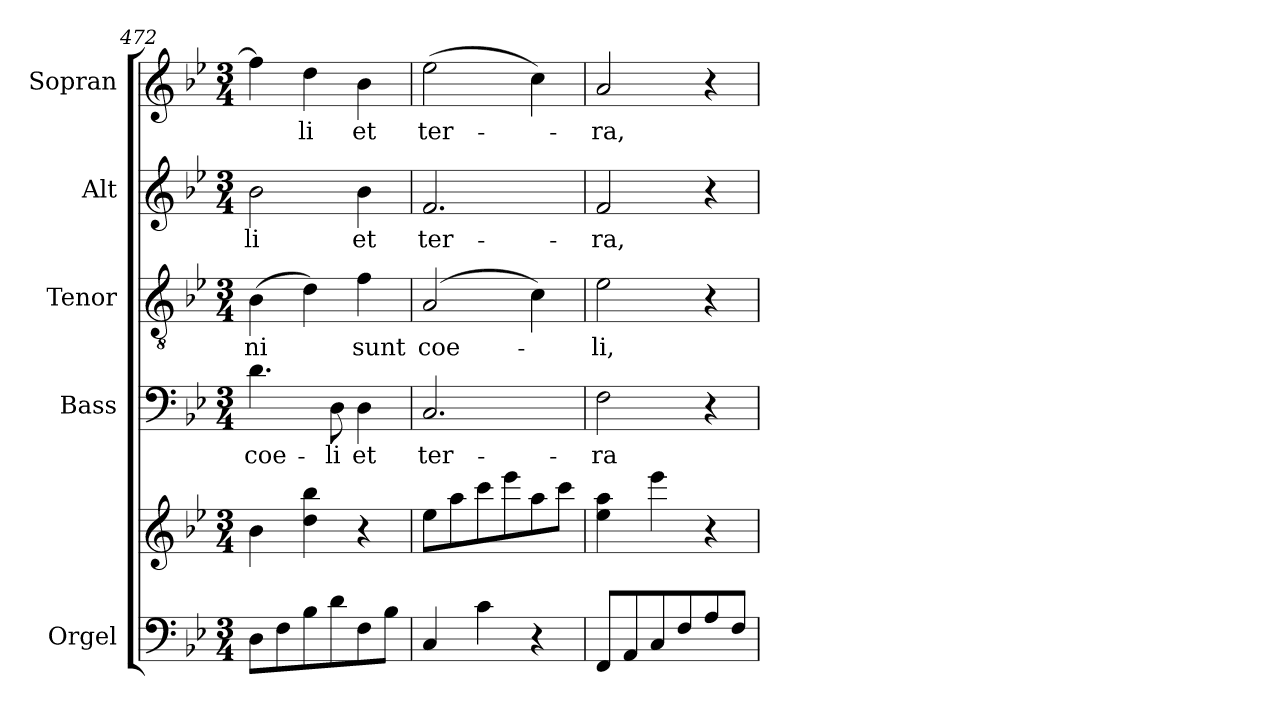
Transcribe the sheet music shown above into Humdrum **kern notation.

**kern	**kern	**kern	**text	**kern	**text	**kern	**text	**kern	**text
*part5	*part5	*part4	*part4	*part3	*part3	*part2	*part2	*part1	*part1
*staff6	*staff5	*staff4	*staff4	*staff3	*staff3	*staff2	*staff2	*staff1	*staff1
*I"Orgel	*	*I"Bass	*	*I"Tenor	*	*I"Alt	*	*I"Sopran	*
*I'Org.	*	*I'B.	*	*I'T.	*	*I'A.	*	*I'S.	*
*clefF4	*clefG2	*clefF4	*	*clefGv2	*	*clefG2	*	*clefG2	*
*k[b-e-]	*k[b-e-]	*k[b-e-]	*	*k[b-e-]	*	*k[b-e-]	*	*k[b-e-]	*
*B-:	*B-:	*B-:	*	*B-:	*	*B-:	*	*B-:	*
*M3/4	*M3/4	*M3/4	*	*M3/4	*	*M3/4	*	*M3/4	*
=472	=472	=472	=472	=472	=472	=472	=472	=472	=472
!	!	!	!LO:LY:b	!	!LO:LY:b	!	!LO:LY:b	!	!
8D\L	4b-\	4.d\	coe-	(>4B-\	-ni	2b-\	-li	4ff\]	.
8F\	.	.	.	.	.	.	.	.	.
!	!	!	!	!	!	!	!	!	!LO:LY:b
8B-\	4dd\ 4bb-\	.	.	4d\)	.	.	.	4dd\	-li
!	!	!	!LO:LY:b	!	!	!	!	!	!
8d\	.	8D\	-li	.	.	.	.	.	.
!	!	!	!LO:LY:b	!	!LO:LY:b	!	!LO:LY:b	!	!LO:LY:b
8F\	4r	4D\	et	4f\	sunt	4b-\	et	4b-\	et
8B-\J	.	.	.	.	.	.	.	.	.
=473	=473	=473	=473	=473	=473	=473	=473	=473	=473
!	!	!	!LO:LY:b	!	!LO:LY:b	!	!LO:LY:b	!	!LO:LY:b
4C/	8ee-\L	2.C/	ter-	(2A/	coe-	2.f/	ter-	(>2ee-\	ter-
.	8aa\	.	.	.	.	.	.	.	.
4c\	8ccc\	.	.	.	.	.	.	.	.
.	8eee-\	.	.	.	.	.	.	.	.
4r	8aa\	.	.	4c\)	.	.	.	4cc\)	.
.	8ccc\J	.	.	.	.	.	.	.	.
!!LO:PB:g=z
=474	=474	=474	=474	=474	=474	=474	=474	=474	=474
!	!	!	!LO:LY:b	!	!LO:LY:b	!	!LO:LY:b	!	!LO:LY:b
8FF/L	4ee-\ 4aa\	2F\	-ra	2e-\	-li,	2f/	-ra,	2a/	-ra,
8AA/	.	.	.	.	.	.	.	.	.
8C/	4eee-\	.	.	.	.	.	.	.	.
8F/	.	.	.	.	.	.	.	.	.
8A/	4r	4r	.	4r	.	4r	.	4r	.
8F/J	.	.	.	.	.	.	.	.	.
=	=	=	=	=	=	=	=	=	=
*-	*-	*-	*-	*-	*-	*-	*-	*-	*-
